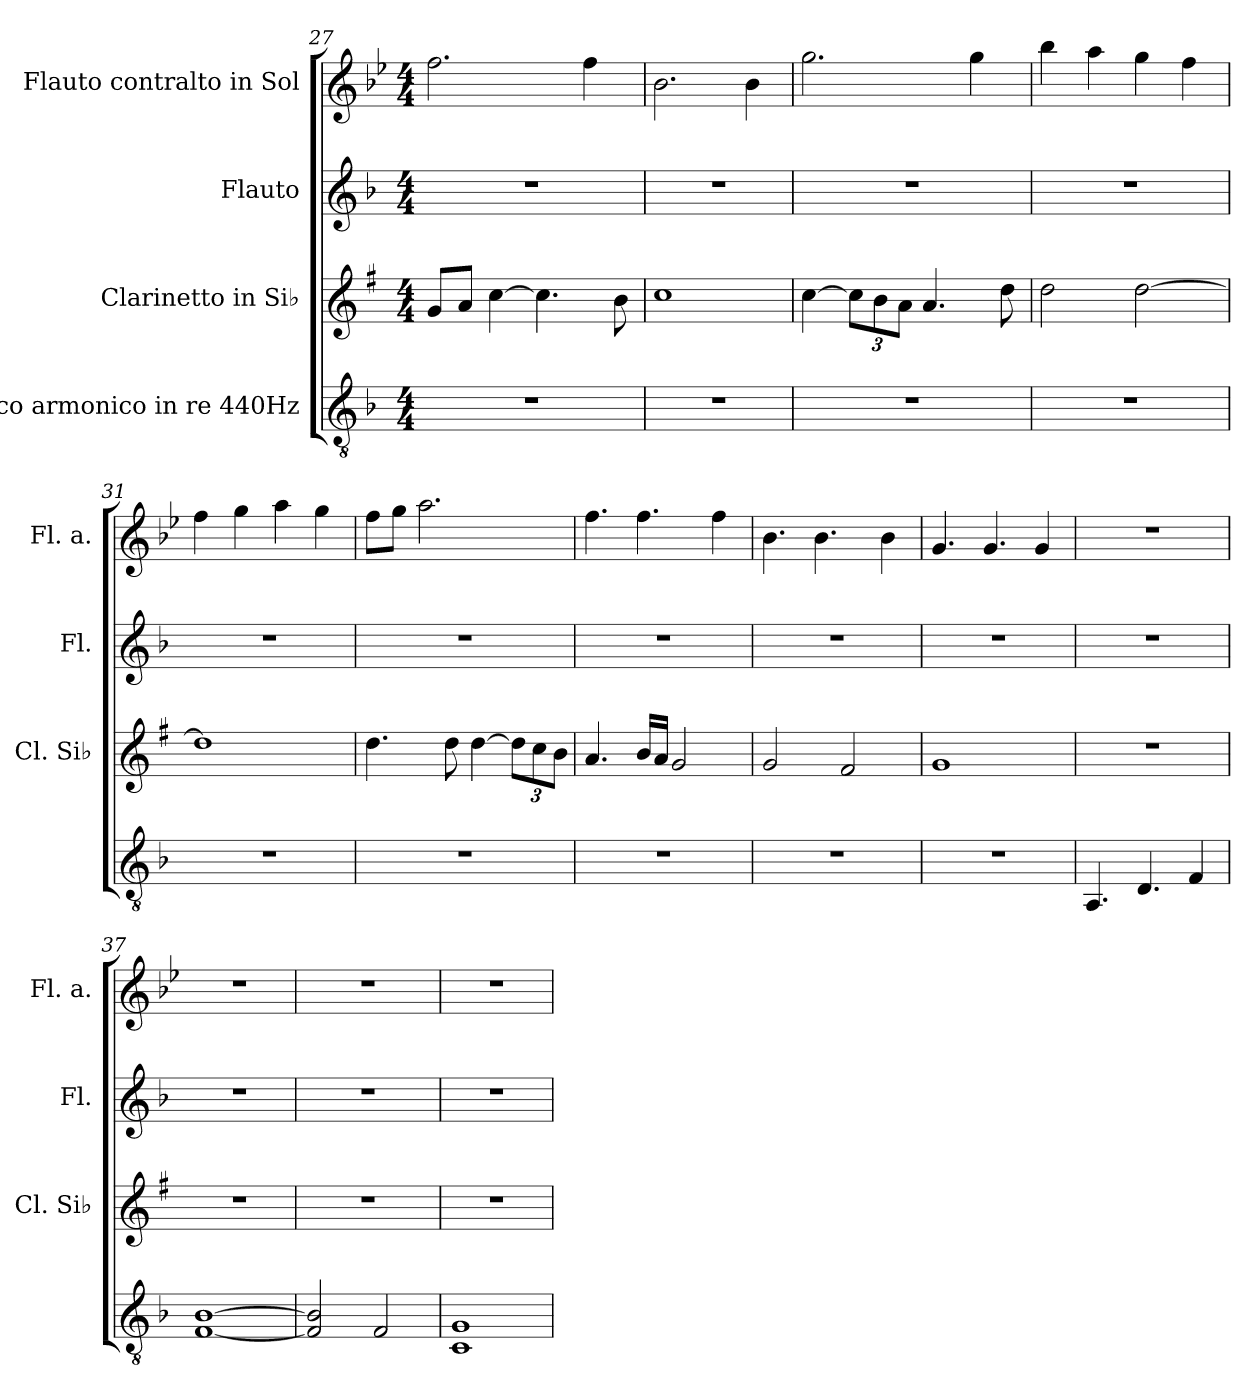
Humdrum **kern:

**kern	**kern	**kern	**kern
*part4	*part3	*part2	*part1
*staff4	*staff3	*staff2	*staff1
*I"disco armonico in re 440Hz	*I"Clarinetto in Si♭	*I"Flauto	*I"Flauto contralto in Sol
*	*I'Cl. Si♭	*I'Fl.	*I'Fl. a.
*clefGv2	*clefG2	*clefG2	*clefG2
*	*ITrd1c2	*	*ITrd3c5
*k[b-]	*k[b-]	*k[b-]	*k[b-]
*M4/4	*M4/4	*M4/4	*M4/4
=27	=27	=27	=27
1r	8f/L	1r	2.cc\
.	8g/J	.	.
.	[4b-\	.	.
.	4.b-\]	.	.
.	.	.	4cc\
.	8a\	.	.
=28	=28	=28	=28
1r	1b-	1r	2.f\
.	.	.	4f\
=29	=29	=29	=29
1r	[4b-\	1r	2.dd\
*	*Xbrackettup	*	*
.	12b-\L]	.	.
.	12a\	.	.
.	12g\J	.	.
.	4.g/	.	.
.	.	.	4dd\
.	8cc\	.	.
=30	=30	=30	=30
1r	2cc\	1r	4ff\
.	.	.	4ee\
.	[2cc\	.	4dd\
.	.	.	4cc\
=31	=31	=31	=31
1r	1cc]	1r	4cc\
.	.	.	4dd\
.	.	.	4ee\
.	.	.	4dd\
=32	=32	=32	=32
1r	4.cc\	1r	8cc\L
.	.	.	8dd\J
.	.	.	2.ee\
.	8cc\	.	.
.	[4cc\	.	.
.	12cc\L]	.	.
.	12b-\	.	.
.	12a\J	.	.
=33	=33	=33	=33
1r	4.g/	1r	4.cc\
.	16a/LL	.	4.cc\
.	16g/JJ	.	.
.	2f/	.	.
.	.	.	4cc\
=34	=34	=34	=34
1r	2f/	1r	4.f\
.	.	.	4.f\
.	2e/	.	.
.	.	.	4f\
!!LO:PB:g=z
=35	=35	=35	=35
1r	1f	1r	4.d/
.	.	.	4.d/
.	.	.	4d/
=36	=36	=36	=36
*	*	*	*MM140
4.AA/	1r	1r	1r
4.D/	.	.	.
4F/	.	.	.
=37	=37	=37	=37
[1F [1B-	1r	1r	1r
=38	=38	=38	=38
2F/] 2B-/]	1r	1r	1r
2F/	.	.	.
=39	=39	=39	=39
1C 1G	1r	1r	1r
=	=	=	=
*-	*-	*-	*-
